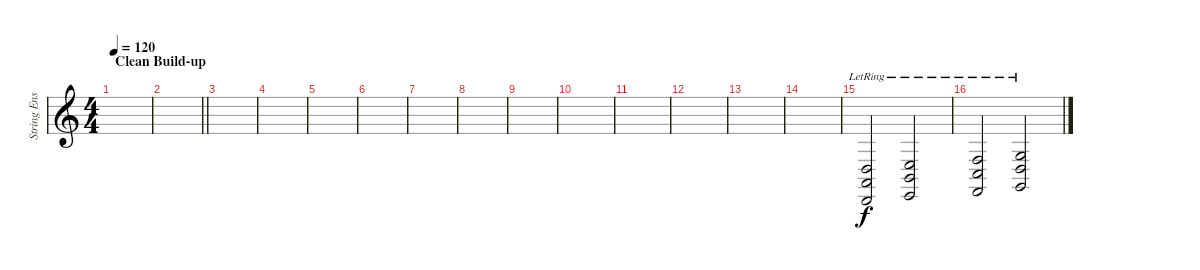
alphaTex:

\track ("String Ensemble" "String Ens") {instrument stringensemble1}
\staff {score}
\tuning (E4 B3 G3 D3 A2 D2) {hide}
\ts (4 4)
\section ("" "Clean Build-up")
\tempo 120
\clef g2
\ks c
|
\barLineRight lightlight
|
|
|
|
|
|
|
|
|
|
|
|
|
(0.4{lr} 0.5{lr} 0.6{lr}).2{volume 8 instrument stringensemble2} (2.4{lr} 2.5{lr} 2.6{lr}).2 |
(3.4{lr} 3.5{lr} 3.6{lr}).2 (5.4{lr} 5.5{lr} 5.6{lr}).2
